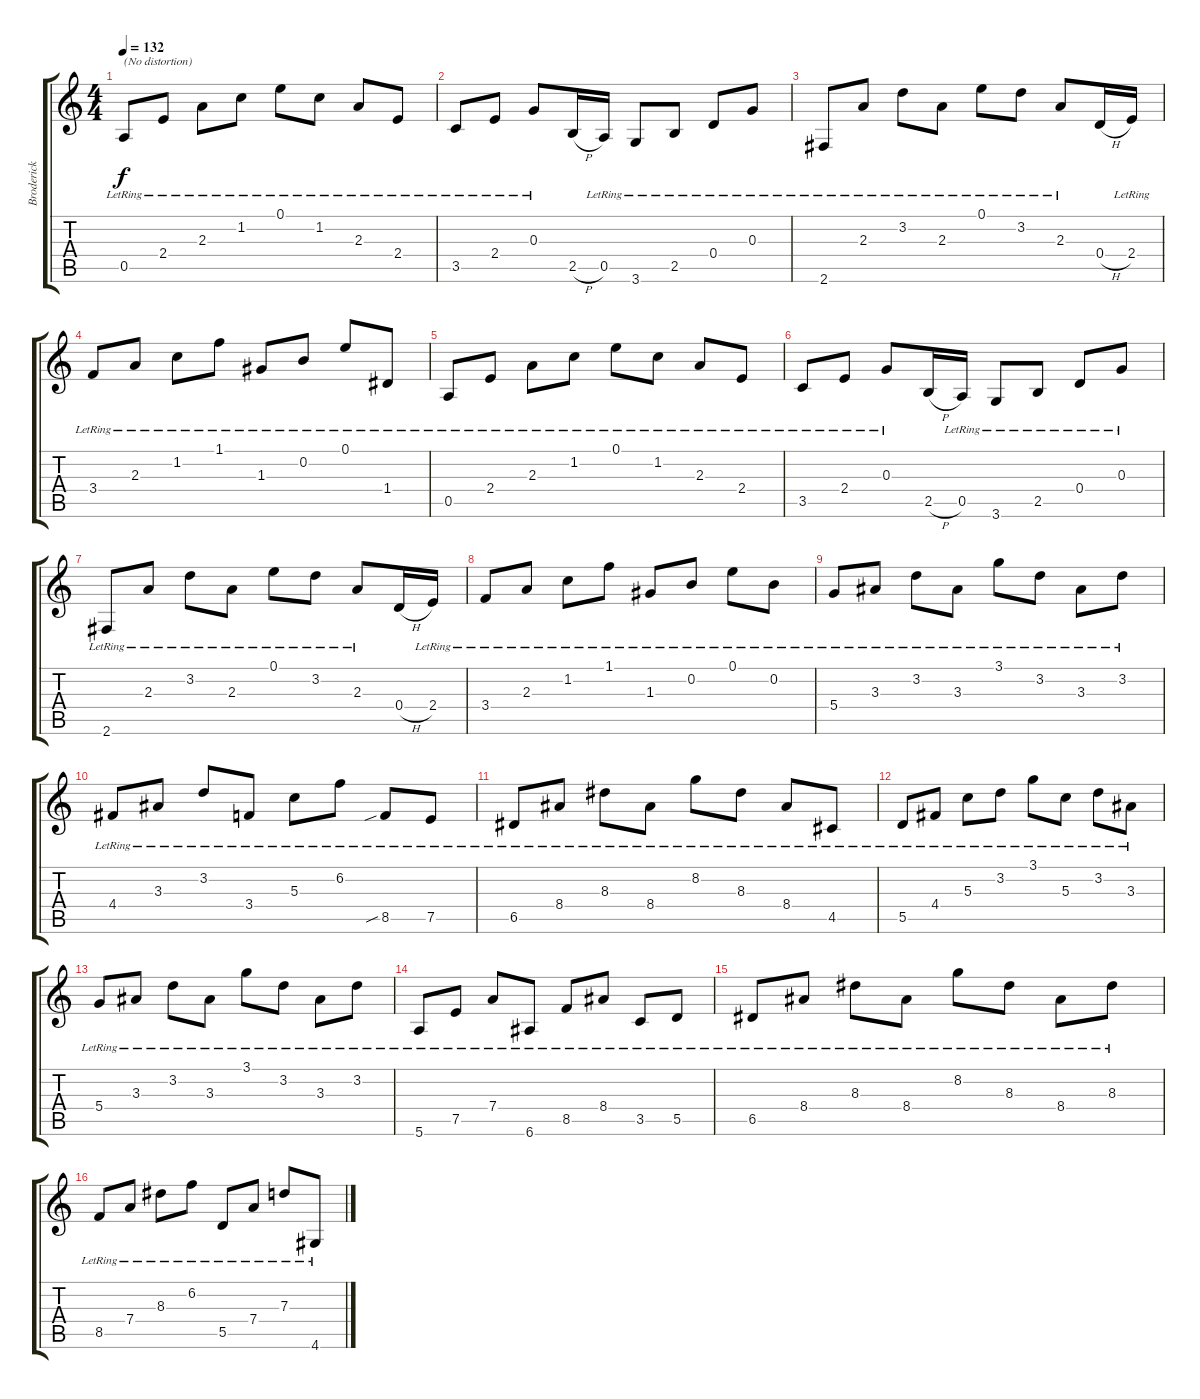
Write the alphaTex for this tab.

\track ("Broderick" "Broderick") {instrument acousticguitarsteel}
\staff {score tabs}
\tuning (E4 B3 G3 D3 A2 E2) {hide}
\ts (4 4)
\tempo 132
\clef g2
\ks c
0.5{lr}.8{txt "(No distortion)" dy f volume 10 instrument electricguitarclean} 2.4{lr}.8 2.3{lr}.8 1.2{lr}.8 0.1{lr}.8 1.2{lr}.8 2.3{lr}.8 2.4{lr}.8 |
3.5{lr}.8 2.4{lr}.8 0.3{lr}.8 2.5{h}.16 0.5{lr}.16 3.6{lr}.8 2.5{lr}.8 0.4{lr}.8 0.3{lr}.8 |
2.6{lr}.8 2.3{lr}.8 3.2{lr}.8 2.3{lr}.8 0.1{lr}.8 3.2{lr}.8 2.3{lr}.8 0.4{h}.16 2.4{lr}.16 |
3.4{lr}.8 2.3{lr}.8 1.2{lr}.8 1.1{lr}.8 1.3{lr}.8 0.2{lr}.8 0.1{lr}.8 1.4{lr}.8 |
0.5{lr}.8 2.4{lr}.8 2.3{lr}.8 1.2{lr}.8 0.1{lr}.8 1.2{lr}.8 2.3{lr}.8 2.4{lr}.8 |
3.5{lr}.8 2.4{lr}.8 0.3{lr}.8 2.5{h}.16 0.5{lr}.16 3.6{lr}.8 2.5{lr}.8 0.4{lr}.8 0.3{lr}.8 |
2.6{lr}.8 2.3{lr}.8 3.2{lr}.8 2.3{lr}.8 0.1{lr}.8 3.2{lr}.8 2.3{lr}.8 0.4{h}.16 2.4{lr}.16 |
3.4{lr}.8 2.3{lr}.8 1.2{lr}.8 1.1{lr}.8 1.3{lr}.8 0.2{lr}.8 0.1{lr}.8 0.2{lr}.8 |
5.4{lr}.8 3.3{lr}.8 3.2{lr}.8 3.3{lr}.8 3.1{lr}.8 3.2{lr}.8 3.3{lr}.8 3.2{lr}.8 |
4.4{lr}.8 3.3{lr}.8 3.2{lr}.8 3.4{lr}.8 5.3{lr}.8 6.2{lr}.8 8.5{sib lr}.8 7.5{lr}.8 |
6.5{lr}.8 8.4{lr}.8 8.3{lr}.8 8.4{lr}.8 8.2{lr}.8 8.3{lr}.8 8.4{lr}.8 4.5{lr}.8 |
5.5{lr}.8 4.4{lr}.8 5.3{lr}.8 3.2{lr}.8 3.1{lr}.8 5.3{lr}.8 3.2{lr}.8 3.3{lr}.8 |
5.4{lr}.8 3.3{lr}.8 3.2{lr}.8 3.3{lr}.8 3.1{lr}.8 3.2{lr}.8 3.3{lr}.8 3.2{lr}.8 |
5.6{lr}.8 7.5{lr}.8 7.4{lr}.8 6.6{lr}.8 8.5{lr}.8 8.4{lr}.8 3.5{lr}.8 5.5{lr}.8 |
6.5{lr}.8 8.4{lr}.8 8.3{lr}.8 8.4{lr}.8 8.2{lr}.8 8.3{lr}.8 8.4{lr}.8 8.3{lr}.8 |
8.5{lr}.8 7.4{lr}.8 8.3{lr}.8 6.2{lr}.8 5.5{lr}.8 7.4{lr}.8 7.3{lr}.8 4.6{lr}.8
